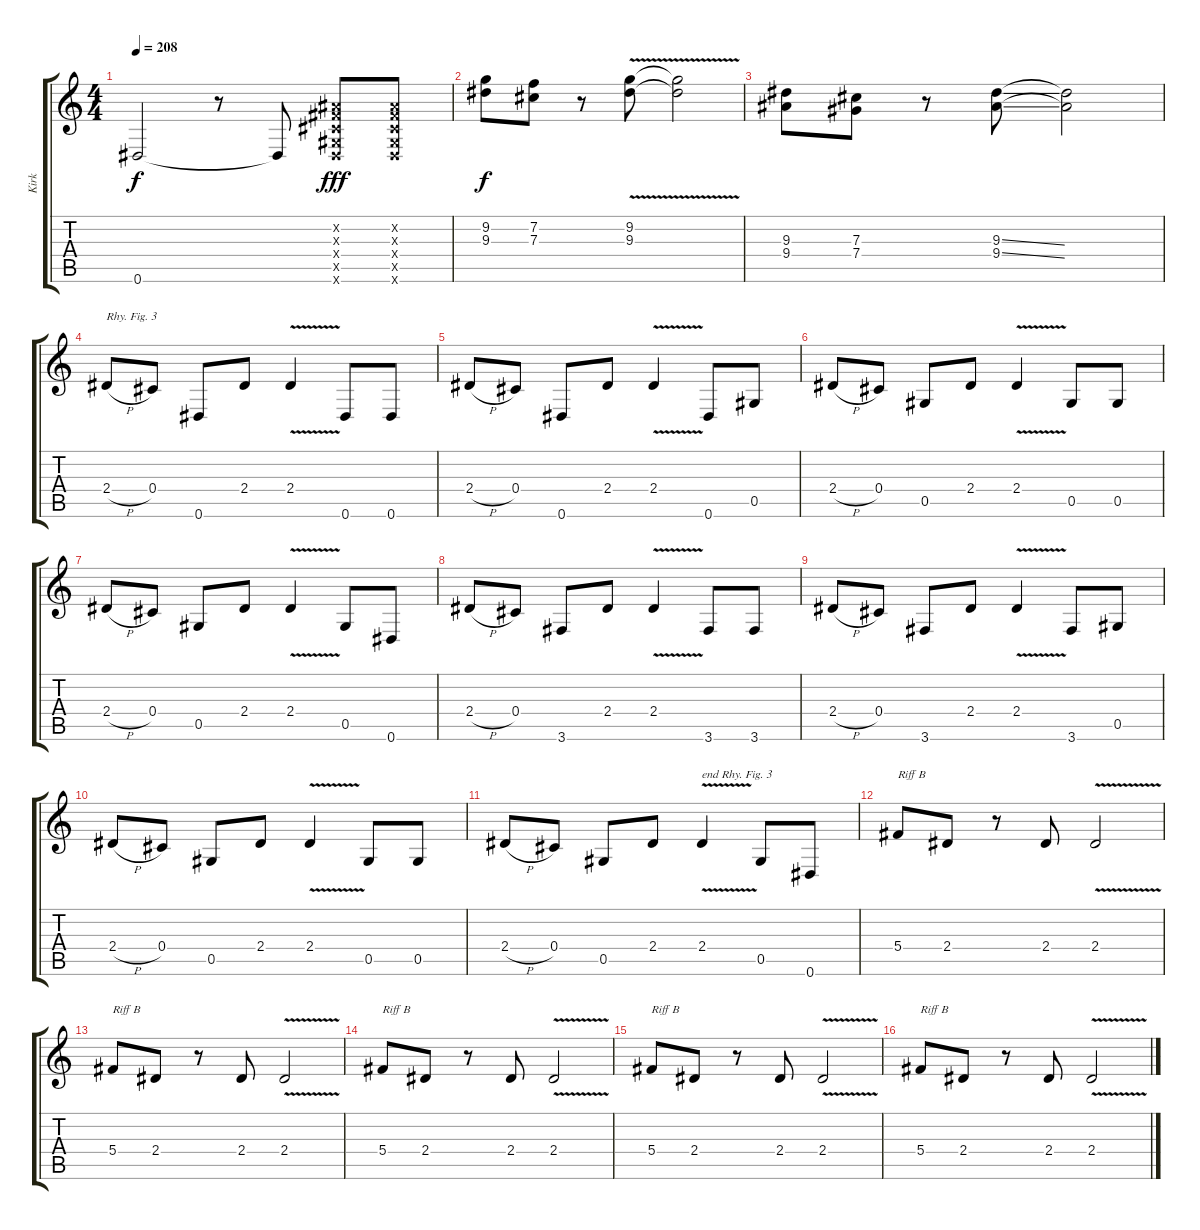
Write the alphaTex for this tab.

\track ("Kirk" "Kirk") {instrument distortionguitar}
\staff {score tabs}
\tuning (Eb4 Bb3 Gb3 Db3 Ab2 Eb2) {hide}
\ts (4 4)
\tempo 208
\clef g2
\ks c
0.6{t}.2{dy f} r.8 0.6{t}.8 (0.2{x} 0.3{x} 0.4{x} 0.5{x} 0.6{x}).8{dy fff} (0.2{x} 0.3{x} 0.4{x} 0.5{x} 0.6{x}).8 |
(9.2 9.3).8{dy f} (7.2 7.3).8 r.8 (9.2{v} 9.3{v}).8 (9.2{t} 9.3{t}).2 |
(9.3 9.4).8 (7.3 7.4).8 r.8 (9.3{ss} 9.4{ss}).8 (9.3{t} 9.4{t}).2 |
2.4{h}.8{txt "Rhy. Fig. 3"} 0.4.8 0.6.8 2.4.8 2.4{v}.4 0.6.8 0.6.8 |
2.4{h}.8 0.4.8 0.6.8 2.4.8 2.4{v}.4 0.6.8 0.5.8 |
2.4{h}.8 0.4.8 0.5.8 2.4.8 2.4{v}.4 0.5.8 0.5.8 |
2.4{h}.8 0.4.8 0.5.8 2.4.8 2.4{v}.4 0.5.8 0.6.8 |
2.4{h}.8 0.4.8 3.6.8 2.4.8 2.4{v}.4 3.6.8 3.6.8 |
2.4{h}.8 0.4.8 3.6.8 2.4.8 2.4{v}.4 3.6.8 0.5.8 |
2.4{h}.8 0.4.8 0.5.8 2.4.8 2.4{v}.4 0.5.8 0.5.8 |
2.4{h}.8 0.4.8 0.5.8 2.4.8 2.4{v}.4{txt "end Rhy. Fig. 3"} 0.5.8 0.6.8 |
5.4.8{txt "Riff B"} 2.4.8 r.8 2.4.8 2.4{v}.2 |
5.4.8{txt "Riff B"} 2.4.8 r.8 2.4.8 2.4{v}.2 |
5.4.8{txt "Riff B"} 2.4.8 r.8 2.4.8 2.4{v}.2 |
5.4.8{txt "Riff B"} 2.4.8 r.8 2.4.8 2.4{v}.2 |
5.4.8{txt "Riff B"} 2.4.8 r.8 2.4.8 2.4{v}.2
